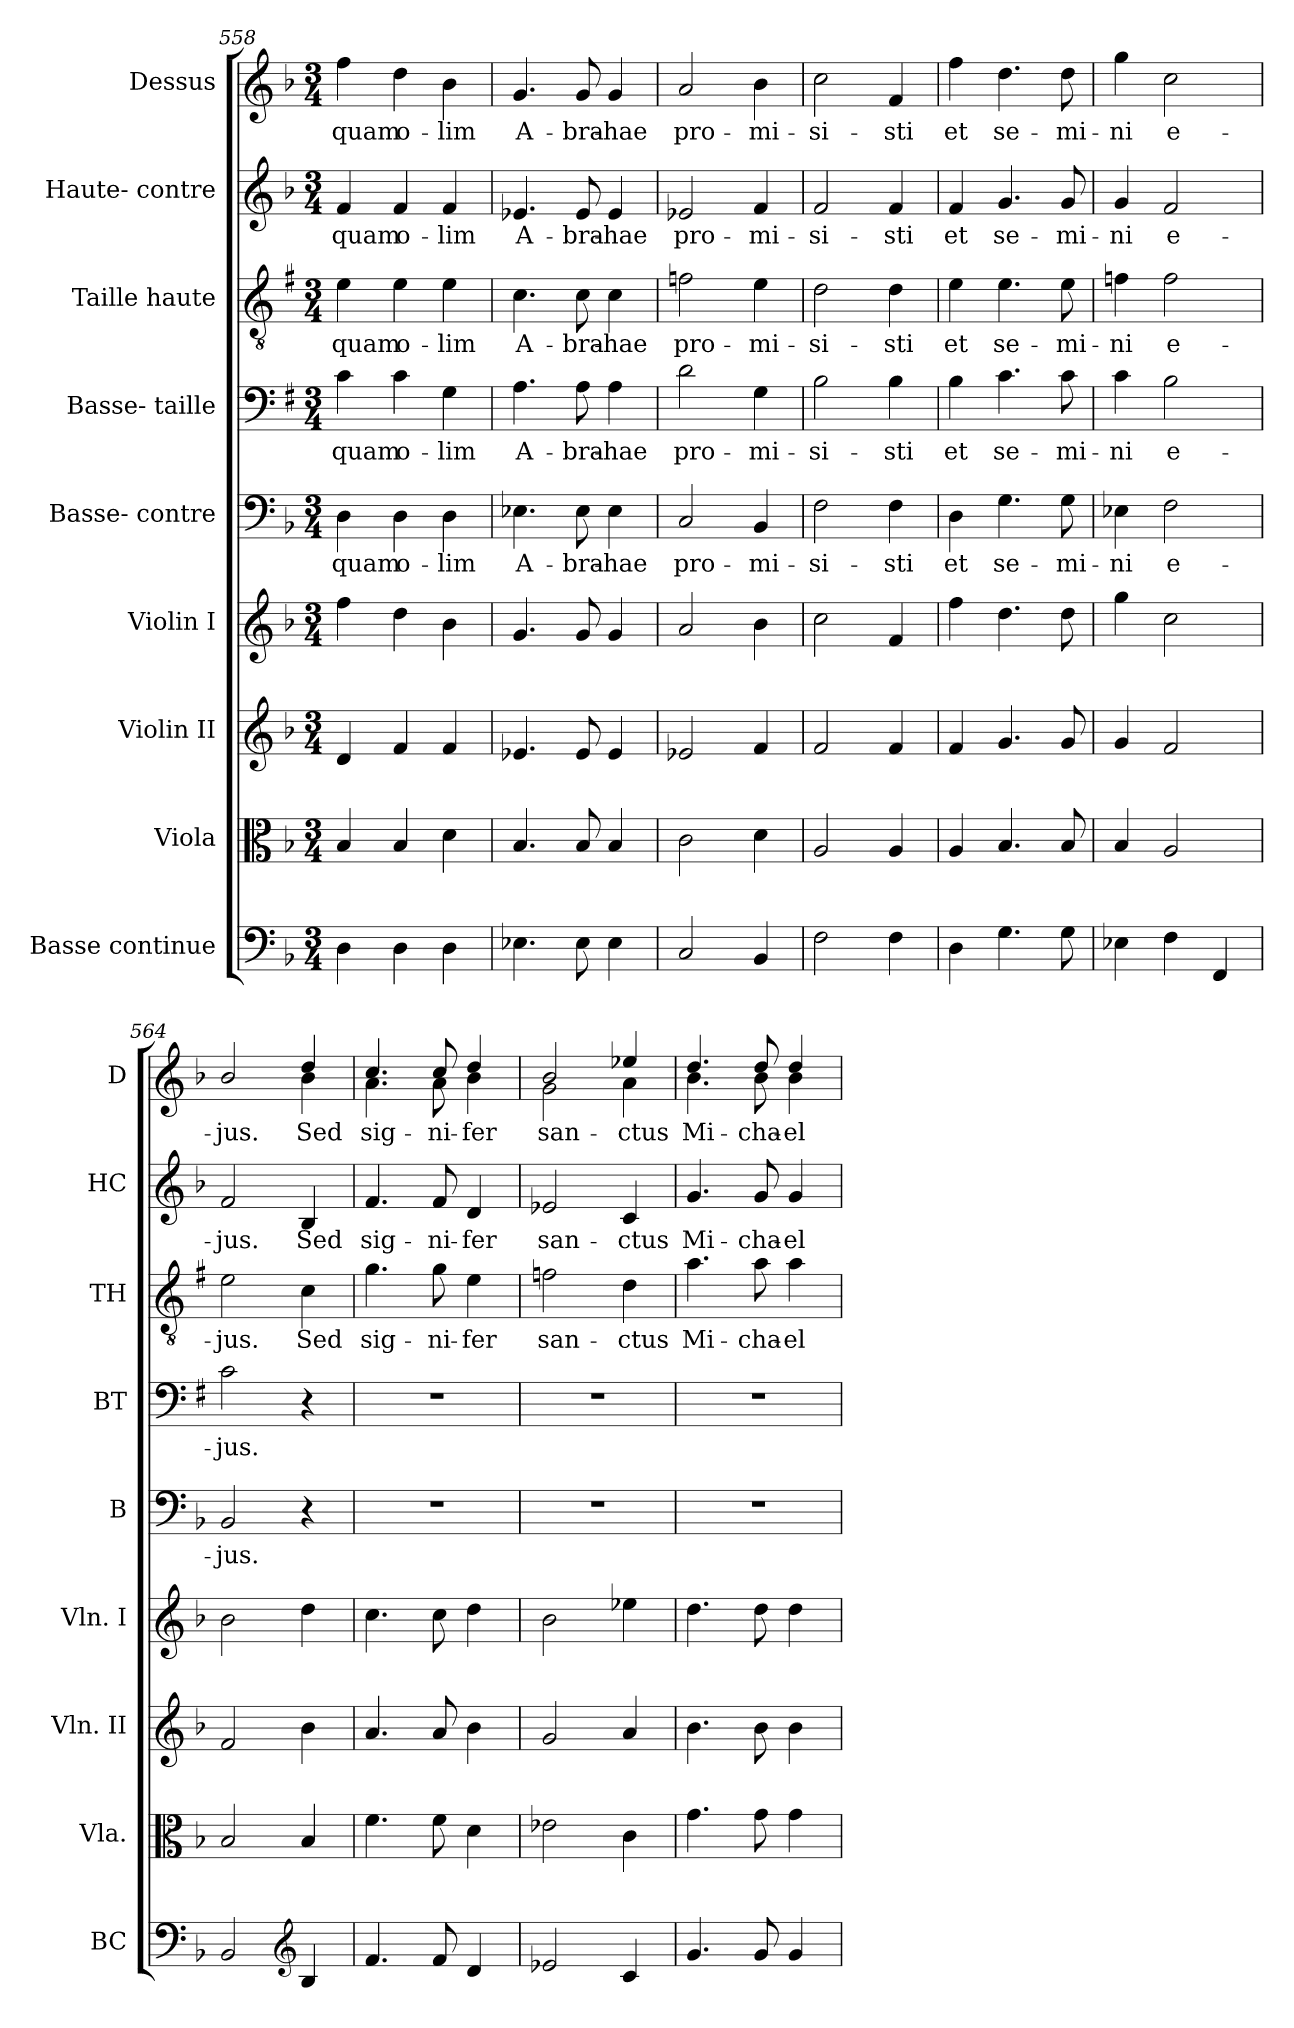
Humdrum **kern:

**kern	**kern	**kern	**kern	**kern	**text	**kern	**text	**kern	**text	**kern	**text	**kern	**text
*part9	*part8	*part7	*part6	*part5	*part5	*part4	*part4	*part3	*part3	*part2	*part2	*part1	*part1
*staff9	*staff8	*staff7	*staff6	*staff5	*staff5	*staff4	*staff4	*staff3	*staff3	*staff2	*staff2	*staff1	*staff1
*I"Basse  continue	*I"Viola	*I"Violin II	*I"Violin I	*I"Basse- contre	*	*I"Basse- taille	*	*I"Taille haute	*	*I"Haute- contre	*	*I"Dessus	*
*I'BC	*I'Vla.	*I'Vln. II	*I'Vln. I	*I'B	*	*I'BT	*	*I'TH	*	*I'HC	*	*I'D	*
!!LO:PB:g=z
*clefF4	*clefC3	*clefG2	*clefG2	*clefF4	*	*clefF4	*	*clefGv2	*	*clefG2	*	*clefG2	*
*	*	*	*	*	*	*ITrd1c2	*	*ITrd1c2	*	*	*	*	*
*k[b-]	*k[b-]	*k[b-]	*k[b-]	*k[b-]	*	*k[b-]	*	*k[b-]	*	*k[b-]	*	*k[b-]	*
*F:	*F:	*F:	*F:	*F:	*	*F:	*	*F:	*	*F:	*	*F:	*
*M3/4	*M3/4	*M3/4	*M3/4	*M3/4	*	*M3/4	*	*M3/4	*	*M3/4	*	*M3/4	*
=558	=558	=558	=558	=558	=558	=558	=558	=558	=558	=558	=558	=558	=558
!	!	!	!	!	!LO:LY:b	!	!LO:LY:b	!	!LO:LY:b	!	!LO:LY:b	!	!LO:LY:b
4D\	4B-/	4d/	4ff\	4D\	quam	4B-\	quam	4d\	quam	4f/	quam	4ff\	quam
!	!	!	!	!	!LO:LY:b	!	!LO:LY:b	!	!LO:LY:b	!	!LO:LY:b	!	!LO:LY:b
4D\	4B-/	4f/	4dd\	4D\	o-	4B-\	o-	4d\	o-	4f/	o-	4dd\	o-
!	!	!	!	!	!LO:LY:b	!	!LO:LY:b	!	!LO:LY:b	!	!LO:LY:b	!	!LO:LY:b
4D\	4d\	4f/	4b-\	4D\	-lim	4F\	-lim	4d\	-lim	4f/	-lim	4b-\	-lim
=559	=559	=559	=559	=559	=559	=559	=559	=559	=559	=559	=559	=559	=559
!	!	!	!	!	!LO:LY:b	!	!LO:LY:b	!	!LO:LY:b	!	!LO:LY:b	!	!LO:LY:b
4.E-X\	4.B-/	4.e-X/	4.g/	4.E-X\	A-	4.G\	A-	4.B-\	A-	4.e-X/	A-	4.g/	A-
!	!	!	!	!	!LO:LY:b	!	!LO:LY:b	!	!LO:LY:b	!	!LO:LY:b	!	!LO:LY:b
8E-\	8B-/	8e-/	8g/	8E-\	-bra-	8G\	-bra-	8B-\	-bra-	8e-/	-bra-	8g/	-bra-
!	!	!	!	!	!LO:LY:b	!	!LO:LY:b	!	!LO:LY:b	!	!LO:LY:b	!	!LO:LY:b
4E-\	4B-/	4e-/	4g/	4E-\	-hae	4G\	-hae	4B-\	-hae	4e-/	-hae	4g/	-hae
=560	=560	=560	=560	=560	=560	=560	=560	=560	=560	=560	=560	=560	=560
!	!	!	!	!	!LO:LY:b	!	!LO:LY:b	!	!LO:LY:b	!	!LO:LY:b	!	!LO:LY:b
2C>/	2c\	2e-X/	2a/	2C>/	pro-	2c\	pro-	2e-X\	pro-	2e-X/	pro-	2a/	pro-
!	!	!	!	!	!LO:LY:b	!	!LO:LY:b	!	!LO:LY:b	!	!LO:LY:b	!	!LO:LY:b
4BB-/	4d\	4f/	4b-\	4BB-/	-mi-	4F\	-mi-	4d\	-mi-	4f/	-mi-	4b-\	-mi-
=561	=561	=561	=561	=561	=561	=561	=561	=561	=561	=561	=561	=561	=561
!	!	!	!	!	!LO:LY:b	!	!LO:LY:b	!	!LO:LY:b	!	!LO:LY:b	!	!LO:LY:b
2F\	2A/	2f/	2cc\	2F\	-si-	2A\	-si-	2c>\	-si-	2f/	-si-	2cc\	-si-
!	!	!	!	!	!LO:LY:b	!	!LO:LY:b	!	!LO:LY:b	!	!LO:LY:b	!	!LO:LY:b
4F\	4A/	4f/	4f/	4F\	-sti	4A\	-sti	4c\	-sti	4f/	-sti	4f/	-sti
=562	=562	=562	=562	=562	=562	=562	=562	=562	=562	=562	=562	=562	=562
!	!	!	!	!	!LO:LY:b	!	!LO:LY:b	!	!LO:LY:b	!	!LO:LY:b	!	!LO:LY:b
4D\	4A/	4f/	4ff\	4D\	et	4A\	et	4d\	et	4f/	et	4ff\	et
!	!	!	!	!	!LO:LY:b	!	!LO:LY:b	!	!LO:LY:b	!	!LO:LY:b	!	!LO:LY:b
4.G\	4.B-/	4.g/	4.dd\	4.G\	se-	4.B-\	se-	4.d\	se-	4.g/	se-	4.dd\	se-
!	!	!	!	!	!LO:LY:b	!	!LO:LY:b	!	!LO:LY:b	!	!LO:LY:b	!	!LO:LY:b
8G\	8B-/	8g/	8dd\	8G\	-mi-	8B-\	-mi-	8d\	-mi-	8g/	-mi-	8dd\	-mi-
=563	=563	=563	=563	=563	=563	=563	=563	=563	=563	=563	=563	=563	=563
!	!	!	!	!	!LO:LY:b	!	!LO:LY:b	!	!LO:LY:b	!	!LO:LY:b	!	!LO:LY:b
4E-X\	4B-/	4g/	4gg\	4E-X\	-ni	4B-\	-ni	4e-X\	-ni	4g/	-ni	4gg\	-ni
!	!	!	!	!	!LO:LY:b	!	!LO:LY:b	!	!LO:LY:b	!	!LO:LY:b	!	!LO:LY:b
4F\	2A>/	2f/	2cc>\	2F\	e-	2A>\	e-	2e->\	e-	2f/	e-	2cc>\	e-
4FF/	.	.	.	.	.	.	.	.	.	.	.	.	.
=564	=564	=564	=564	=564	=564	=564	=564	=564	=564	=564	=564	=564	=564
!	!	!	!	!	!LO:LY:b	!	!LO:LY:b	!	!LO:LY:b	!	!LO:LY:b	!	!LO:LY:b
*	*	*	*	*	*	*	*	*	*	*	*	*^	*
2BB-/	2B-/	2f/	2b-\	2BB-/	-jus.	2B-\	-jus.	2d\	-jus.	2f/	-jus.	2b-/	2ryy	-jus.
*clefG2	*	*	*	*	*	*	*	*	*	*	*	*	*	*
!	!	!	!	!	!	!	!	!	!LO:LY:b	!	!LO:LY:b	!	!	!LO:LY:b
4B-/	4B-/	4b-\	4dd\	4r	.	4r	.	4B-\	Sed	4B-/	Sed	4dd/	4b-\	Sed
=565	=565	=565	=565	=565	=565	=565	=565	=565	=565	=565	=565	=565	=565	=565
!	!	!	!	!	!	!	!	!	!LO:LY:b	!	!LO:LY:b	!	!	!LO:LY:b
4.f/	4.f\	4.a>/	4.cc>\	2.r	.	2.r	.	4.f\	sig-	4.f/	sig-	4.cc></	4.a\	sig-
!	!	!	!	!	!	!	!	!	!LO:LY:b	!	!LO:LY:b	!	!	!LO:LY:b
8f/	8f\	8a/	8cc\	.	.	.	.	8f\	-ni-	8f/	-ni-	8cc/	8a\	-ni-
!	!	!	!	!	!	!	!	!	!LO:LY:b	!	!LO:LY:b	!	!	!LO:LY:b
4d/	4d\	4b-\	4dd\	.	.	.	.	4d\	-fer	4d/	-fer	4dd/	4b-\	-fer
!!LO:LB:g=z	!!
=566	=566	=566	=566	=566	=566	=566	=566	=566	=566	=566	=566	=566	=566	=566
!	!	!	!	!	!	!	!	!	!LO:LY:b	!	!LO:LY:b	!	!	!LO:LY:b
2e-X/	2e-X\	2g/	2b-\	2.r	.	2.r	.	2e-X\	san-	2e-X/	san-	2b-/	2g\	san-
!	!	!	!	!	!	!	!	!	!LO:LY:b	!	!LO:LY:b	!	!	!LO:LY:b
4c/	4c\	4a/	4ee-X\	.	.	.	.	4c\	-ctus	4c/	-ctus	4ee-X/	4a\	-ctus
=567	=567	=567	=567	=567	=567	=567	=567	=567	=567	=567	=567	=567	=567	=567
!	!	!	!	!	!	!	!	!	!LO:LY:b	!	!LO:LY:b	!	!	!LO:LY:b
4.g/	4.g\	4.b->\	4.dd>\	2.r	.	2.r	.	4.g\	Mi-	4.g/	Mi-	4.dd/	4.b-\	Mi-
!	!	!	!	!	!	!	!	!	!LO:LY:b	!	!LO:LY:b	!	!	!LO:LY:b
8g/	8g\	8b-\	8dd\	.	.	.	.	8g\	-cha-	8g/	-cha-	8dd/	8b-\	-cha-
!	!	!	!	!	!	!	!	!	!LO:LY:b	!	!LO:LY:b	!	!	!LO:LY:b
4g/	4g\	4b-\	4dd\	.	.	.	.	4g\	-el	4g/	-el	4dd/	4b-\	-el
*	*	*	*	*	*	*	*	*	*	*	*	*v	*v	*
=	=	=	=	=	=	=	=	=	=	=	=	=	=
*-	*-	*-	*-	*-	*-	*-	*-	*-	*-	*-	*-	*-	*-
